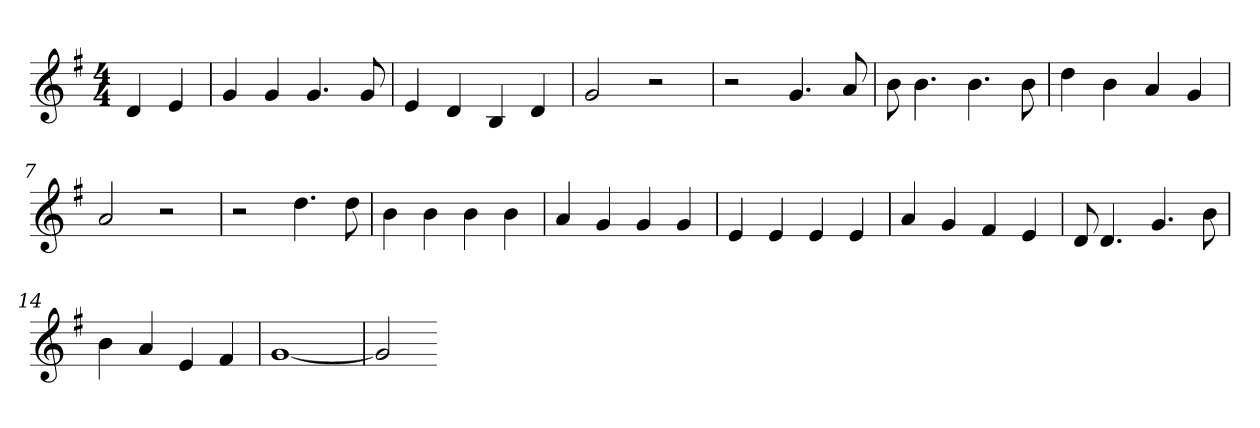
**kern
*part1
*staff1
*k[f#]
*G:
*M4/4
=
4d
4e
=1
4g
4g
4.g
8g
=2
4e
4d
4B
4d
=3
2g
2r
=4
2r
4.g
8a
=5
8b
4.b
4.b
8b
=6
4dd
4b
4a
4g
=7
2a
2r
=8
2r
4.dd
8dd
=9
4b
4b
4b
4b
=10
4a
4g
4g
4g
=11
4e
4e
4e
4e
=12
4a
4g
4f#
4e
=13
8d
4.d
4.g
8b
=14
4b
4a
4e
4f#
=15
[1g
=16
2g]
=-
*-
